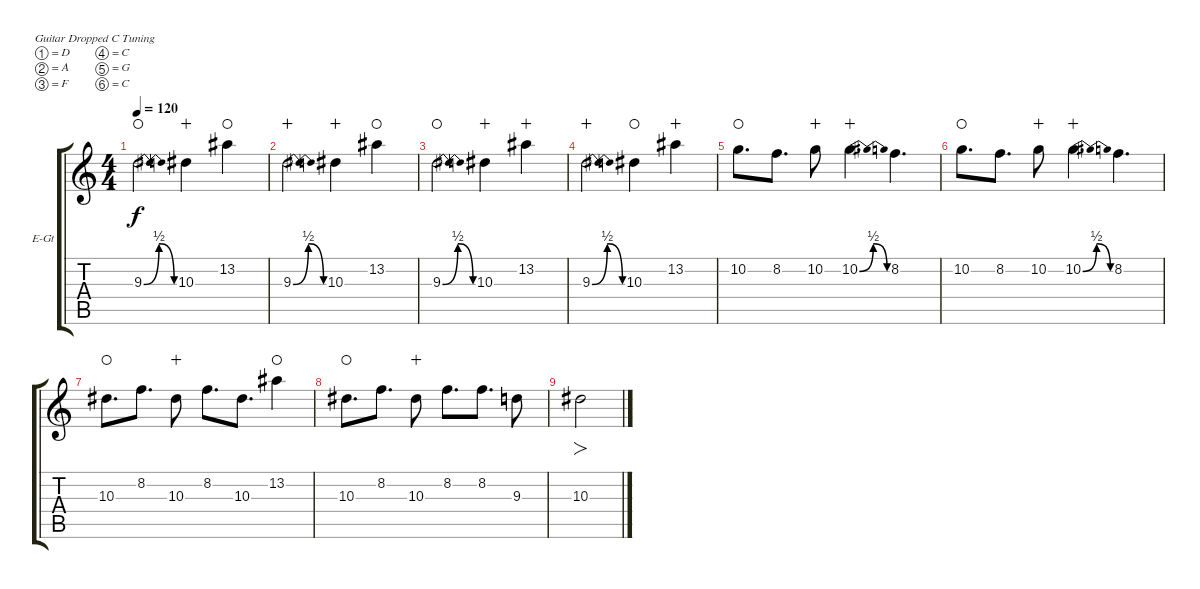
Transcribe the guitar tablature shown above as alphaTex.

\bracketExtendMode groupsimilarinstruments
\firstSystemTrackNameOrientation horizontal
\otherSystemsTrackNameOrientation horizontal
\track ("Electric Guitar" "E-Gt") {instrument distortionguitar}
\staff {score tabs}
\tuning (D4 A3 F3 C3 G2 C2)
\ts (4 4)
\tempo 120
\clef g2
\ks c
9.3{be (bendrelease 0 0 34.8 2 34.8 2 59.4 0)}.2{dy f waho} 10.3.4{wahc} 13.2.4{waho} |
9.3{be (bendrelease 0 0 34.8 2 34.8 2 59.4 0)}.2{wahc} 10.3.4{wahc} 13.2.4{waho} |
9.3{be (bendrelease 0 0 34.8 2 34.8 2 59.4 0)}.2{waho} 10.3.4{wahc} 13.2.4{wahc} |
9.3{be (bendrelease 0 0 34.8 2 34.8 2 59.4 0)}.2{wahc} 10.3.4{waho} 13.2.4{wahc} |
10.2.8{d waho} 8.2.8{d} 10.2.8{wahc} 10.2{be (bendrelease 0 0 24.599999999999998 2 34.199999999999996 2 37.8 0)}.4{d wahc} 8.2.4{d} |
10.2.8{d waho} 8.2.8{d} 10.2.8{wahc} 10.2{be (bendrelease 0 0 24.599999999999998 2 34.199999999999996 2 37.8 0)}.4{d wahc} 8.2.4{d} |
10.3.8{d waho} 8.2.8{d} 10.3.8{wahc} 8.2.8{d} 10.3.8{d} 13.2.4{waho} |
10.3.8{d waho} 8.2.8{d} 10.3.8{wahc} 8.2.8{d} 8.2.8{d} 9.3.8 |
10.3.2{fo}
